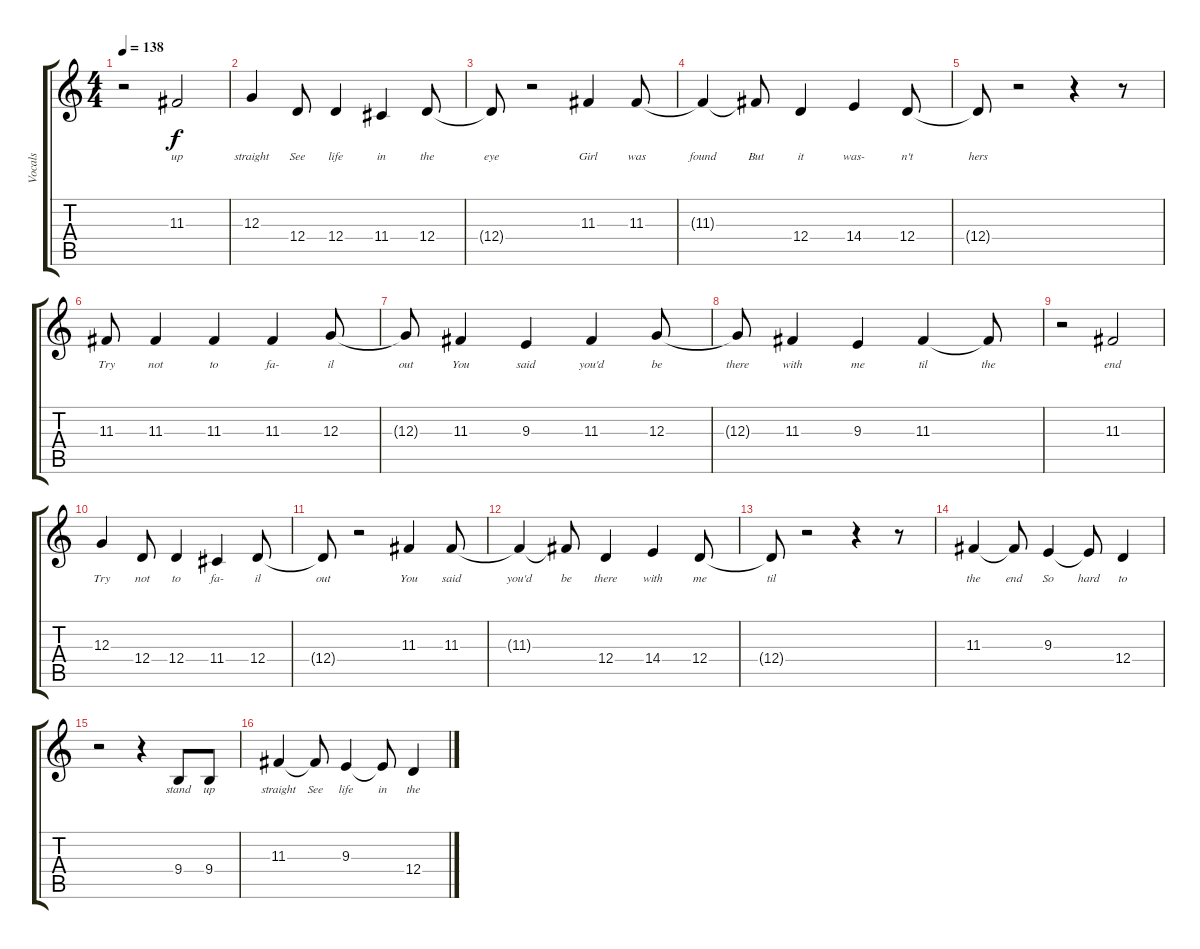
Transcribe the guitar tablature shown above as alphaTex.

\track ("Vocals" "Vocals") {instrument lead6voice}
\staff {score tabs}
\tuning (E4 B3 G3 D3 A2 E2) {hide}
\ts (4 4)
\tempo 138
\clef g2
\ks c
r.2{dy f} 11.3.2{lyrics (0 "up") lyrics (1 "") lyrics (2 "") lyrics (3 "") lyrics (4 "")} |
12.3.4{lyrics (0 "straight") lyrics (1 "") lyrics (2 "") lyrics (3 "") lyrics (4 "")} 12.4.8{lyrics (0 "See") lyrics (1 "") lyrics (2 "") lyrics (3 "") lyrics (4 "")} 12.4.4{lyrics (0 "life") lyrics (1 "") lyrics (2 "") lyrics (3 "") lyrics (4 "")} 11.4.4{lyrics (0 "in") lyrics (1 "") lyrics (2 "") lyrics (3 "") lyrics (4 "")} 12.4.8{lyrics (0 "the") lyrics (1 "") lyrics (2 "") lyrics (3 "") lyrics (4 "")} |
12.4{t}.8{lyrics (0 "eye") lyrics (1 "") lyrics (2 "") lyrics (3 "") lyrics (4 "")} r.2 11.3.4{lyrics (0 "Girl") lyrics (1 "") lyrics (2 "") lyrics (3 "") lyrics (4 "")} 11.3.8{lyrics (0 "was") lyrics (1 "") lyrics (2 "") lyrics (3 "") lyrics (4 "")} |
11.3{t}.4{lyrics (0 "found") lyrics (1 "") lyrics (2 "") lyrics (3 "") lyrics (4 "")} 11.3{t}.8{lyrics (0 "But") lyrics (1 "") lyrics (2 "") lyrics (3 "") lyrics (4 "")} 12.4.4{lyrics (0 "it") lyrics (1 "") lyrics (2 "") lyrics (3 "") lyrics (4 "")} 14.4.4{lyrics (0 "was-") lyrics (1 "") lyrics (2 "") lyrics (3 "") lyrics (4 "")} 12.4.8{lyrics (0 "n't") lyrics (1 "") lyrics (2 "") lyrics (3 "") lyrics (4 "")} |
12.4{t}.8{lyrics (0 "hers") lyrics (1 "") lyrics (2 "") lyrics (3 "") lyrics (4 "")} r.2 r.4 r.8 |
11.3.8{lyrics (0 "Try") lyrics (1 "") lyrics (2 "") lyrics (3 "") lyrics (4 "")} 11.3.4{lyrics (0 "not") lyrics (1 "") lyrics (2 "") lyrics (3 "") lyrics (4 "")} 11.3.4{lyrics (0 "to") lyrics (1 "") lyrics (2 "") lyrics (3 "") lyrics (4 "")} 11.3.4{lyrics (0 "fa-") lyrics (1 "") lyrics (2 "") lyrics (3 "") lyrics (4 "")} 12.3.8{lyrics (0 "il") lyrics (1 "") lyrics (2 "") lyrics (3 "") lyrics (4 "")} |
12.3{t}.8{lyrics (0 "out") lyrics (1 "") lyrics (2 "") lyrics (3 "") lyrics (4 "")} 11.3.4{lyrics (0 "You") lyrics (1 "") lyrics (2 "") lyrics (3 "") lyrics (4 "")} 9.3.4{lyrics (0 "said") lyrics (1 "") lyrics (2 "") lyrics (3 "") lyrics (4 "")} 11.3.4{lyrics (0 "you'd") lyrics (1 "") lyrics (2 "") lyrics (3 "") lyrics (4 "")} 12.3.8{lyrics (0 "be") lyrics (1 "") lyrics (2 "") lyrics (3 "") lyrics (4 "")} |
12.3{t}.8{lyrics (0 "there") lyrics (1 "") lyrics (2 "") lyrics (3 "") lyrics (4 "")} 11.3.4{lyrics (0 "with") lyrics (1 "") lyrics (2 "") lyrics (3 "") lyrics (4 "")} 9.3.4{lyrics (0 "me") lyrics (1 "") lyrics (2 "") lyrics (3 "") lyrics (4 "")} 11.3.4{lyrics (0 "til") lyrics (1 "") lyrics (2 "") lyrics (3 "") lyrics (4 "")} 11.3{t}.8{lyrics (0 "the") lyrics (1 "") lyrics (2 "") lyrics (3 "") lyrics (4 "")} |
r.2 11.3.2{lyrics (0 "end") lyrics (1 "") lyrics (2 "") lyrics (3 "") lyrics (4 "")} |
12.3.4{lyrics (0 "Try") lyrics (1 "") lyrics (2 "") lyrics (3 "") lyrics (4 "")} 12.4.8{lyrics (0 "not") lyrics (1 "") lyrics (2 "") lyrics (3 "") lyrics (4 "")} 12.4.4{lyrics (0 "to") lyrics (1 "") lyrics (2 "") lyrics (3 "") lyrics (4 "")} 11.4.4{lyrics (0 "fa-") lyrics (1 "") lyrics (2 "") lyrics (3 "") lyrics (4 "")} 12.4.8{lyrics (0 "il") lyrics (1 "") lyrics (2 "") lyrics (3 "") lyrics (4 "")} |
12.4{t}.8{lyrics (0 "out") lyrics (1 "") lyrics (2 "") lyrics (3 "") lyrics (4 "")} r.2 11.3.4{lyrics (0 "You") lyrics (1 "") lyrics (2 "") lyrics (3 "") lyrics (4 "")} 11.3.8{lyrics (0 "said") lyrics (1 "") lyrics (2 "") lyrics (3 "") lyrics (4 "")} |
11.3{t}.4{lyrics (0 "you'd") lyrics (1 "") lyrics (2 "") lyrics (3 "") lyrics (4 "")} 11.3{t}.8{lyrics (0 "be") lyrics (1 "") lyrics (2 "") lyrics (3 "") lyrics (4 "")} 12.4.4{lyrics (0 "there") lyrics (1 "") lyrics (2 "") lyrics (3 "") lyrics (4 "")} 14.4.4{lyrics (0 "with") lyrics (1 "") lyrics (2 "") lyrics (3 "") lyrics (4 "")} 12.4.8{lyrics (0 "me") lyrics (1 "") lyrics (2 "") lyrics (3 "") lyrics (4 "")} |
12.4{t}.8{lyrics (0 "til") lyrics (1 "") lyrics (2 "") lyrics (3 "") lyrics (4 "")} r.2 r.4 r.8 |
11.3.4{lyrics (0 "the") lyrics (1 "") lyrics (2 "") lyrics (3 "") lyrics (4 "")} 11.3{t}.8{lyrics (0 "end") lyrics (1 "") lyrics (2 "") lyrics (3 "") lyrics (4 "")} 9.3.4{lyrics (0 "So") lyrics (1 "") lyrics (2 "") lyrics (3 "") lyrics (4 "")} 9.3{t}.8{lyrics (0 "hard") lyrics (1 "") lyrics (2 "") lyrics (3 "") lyrics (4 "")} 12.4.4{lyrics (0 "to") lyrics (1 "") lyrics (2 "") lyrics (3 "") lyrics (4 "")} |
r.2 r.4 9.4.8{lyrics (0 "stand") lyrics (1 "") lyrics (2 "") lyrics (3 "") lyrics (4 "")} 9.4.8{lyrics (0 "up") lyrics (1 "") lyrics (2 "") lyrics (3 "") lyrics (4 "")} |
11.3.4{lyrics (0 "straight") lyrics (1 "") lyrics (2 "") lyrics (3 "") lyrics (4 "")} 11.3{t}.8{lyrics (0 "See") lyrics (1 "") lyrics (2 "") lyrics (3 "") lyrics (4 "")} 9.3.4{lyrics (0 "life") lyrics (1 "") lyrics (2 "") lyrics (3 "") lyrics (4 "")} 9.3{t}.8{lyrics (0 "in") lyrics (1 "") lyrics (2 "") lyrics (3 "") lyrics (4 "")} 12.4.4{lyrics (0 "the") lyrics (1 "") lyrics (2 "") lyrics (3 "") lyrics (4 "")}
